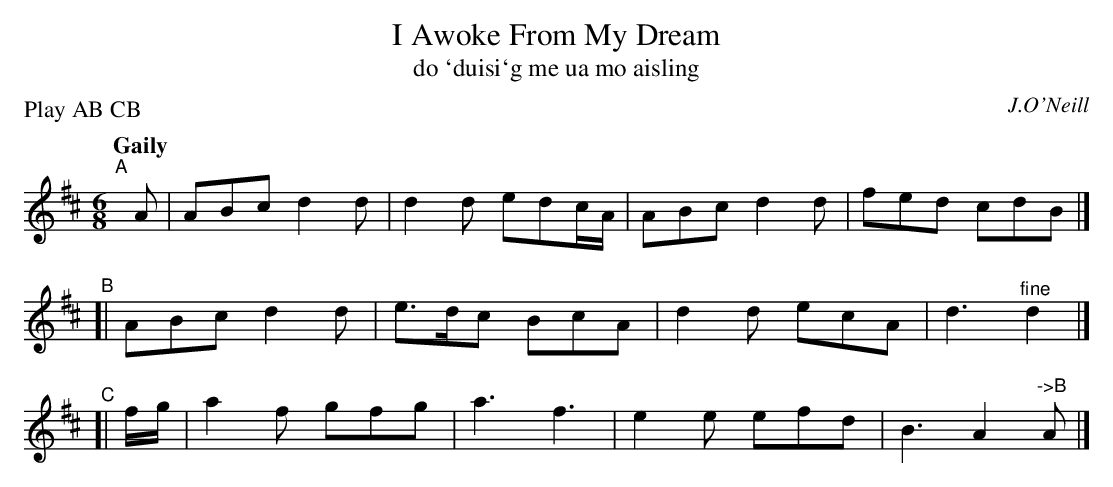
X:1
T: I Awoke From My Dream
T: do \`duisi\`g me ua mo aisling
O: J.O'Neill
P: Play AB CB
Q: "Gaily"
M: 6/8
L: 1/8
K: D
"^A"[|] A | ABc d2d | d2d edc/A/ | ABc d2d | fed cdB |]
"^B"[|      ABc d2d | e>dc BcA | d2d ecA | d3 "^fine"d2 |]
"^C"[| f/g/ | a2f gfg | a3 f3 | e2e efd | B3 A2"^->B"A |]
